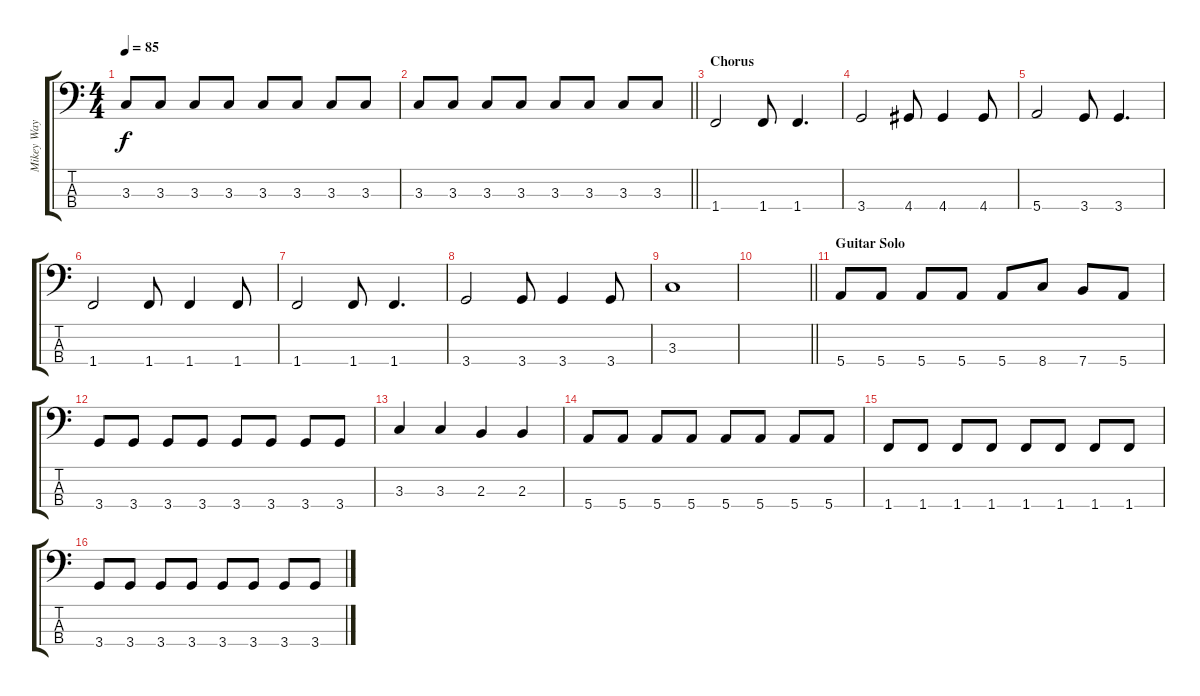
\track ("Mikey Way (Bass Guitar)" "Mikey Way ") {instrument electricbassfinger}
\staff {score tabs}
\tuning (G2 D2 A1 E1) {hide}
\ts (4 4)
\tempo 85
\clef f4
\ks c
3.3.8{dy f} 3.3.8 3.3.8 3.3.8 3.3.8 3.3.8 3.3.8 3.3.8 |
\barLineRight lightlight
3.3.8 3.3.8 3.3.8 3.3.8 3.3.8 3.3.8 3.3.8 3.3.8 |
\section ("" "Chorus")
1.4.2 1.4.8 1.4.4{d} |
3.4.2 4.4.8 4.4.4 4.4.8 |
5.4.2 3.4.8 3.4.4{d} |
1.4.2 1.4.8 1.4.4 1.4.8 |
1.4.2 1.4.8 1.4.4{d} |
3.4.2 3.4.8 3.4.4 3.4.8 |
3.3.1 |
\barLineRight lightlight
|
\section ("" "Guitar Solo")
5.4.8 5.4.8 5.4.8 5.4.8 5.4.8 8.4.8 7.4.8 5.4.8 |
3.4.8 3.4.8 3.4.8 3.4.8 3.4.8 3.4.8 3.4.8 3.4.8 |
3.3.4 3.3.4 2.3.4 2.3.4 |
5.4.8 5.4.8 5.4.8 5.4.8 5.4.8 5.4.8 5.4.8 5.4.8 |
1.4.8 1.4.8 1.4.8 1.4.8 1.4.8 1.4.8 1.4.8 1.4.8 |
3.4.8 3.4.8 3.4.8 3.4.8 3.4.8 3.4.8 3.4.8 3.4.8
